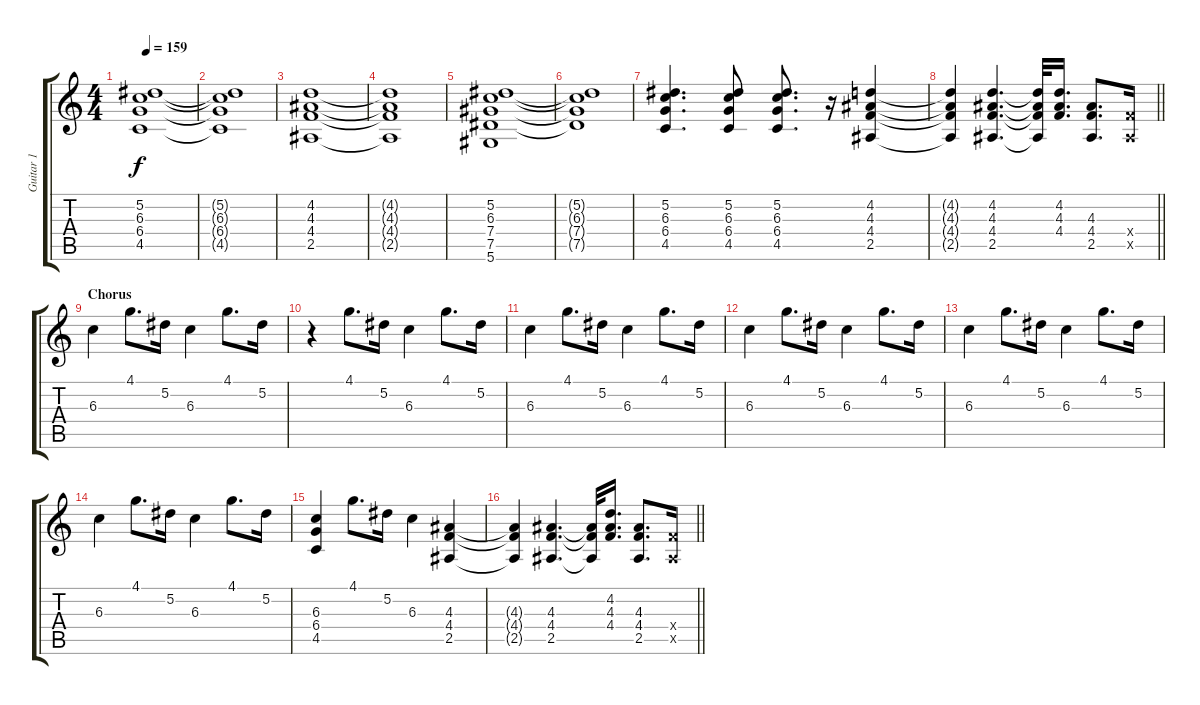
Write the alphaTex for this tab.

\track ("Guitar 1" "Guitar 1") {instrument distortionguitar}
\staff {score tabs}
\tuning (Eb4 Bb3 Gb3 Db3 Ab2 Eb2) {hide}
\ts (4 4)
\tempo 159
\clef g2
\ks c
(5.2 6.3 6.4 4.5).1{dy f} |
(5.2{t} 6.3{t} 6.4{t} 4.5{t}).1 |
(4.2 4.3 4.4 2.5).1 |
(4.2{t} 4.3{t} 4.4{t} 2.5{t}).1 |
(5.2 6.3 7.4 7.5 5.6).1 |
(5.2{t} 6.3{t} 7.4{t} 7.5{t}).1 |
(5.2 6.3 6.4 4.5).4{d} (5.2 6.3 6.4 4.5).8 (5.2 6.3 6.4 4.5).8{d} r.16 (4.2 4.3 4.4 2.5).4 |
\barLineRight lightlight
(4.2{t} 4.3{t} 4.4{t} 2.5{t}).4 (4.2 4.3 4.4 2.5).4{d} (4.2{t} 4.3{t} 4.4{t} 2.5{t}).32 (4.2 4.3 4.4).16{d} (4.3 4.4 2.5).8{d} (4.4{x} 2.5{x}).16 |
\section ("" "Chorus")
6.3.4{volume 5} 4.1.8{d} 5.2.16 6.3.4 4.1.8{d} 5.2.16 |
r.4 4.1.8{d} 5.2.16 6.3.4 4.1.8{d} 5.2.16 |
6.3.4 4.1.8{d} 5.2.16 6.3.4 4.1.8{d} 5.2.16 |
6.3.4 4.1.8{d} 5.2.16 6.3.4 4.1.8{d} 5.2.16 |
6.3.4 4.1.8{d} 5.2.16 6.3.4 4.1.8{d} 5.2.16 |
6.3.4 4.1.8{d} 5.2.16 6.3.4 4.1.8{d} 5.2.16 |
(6.3 6.4 4.5).4 4.1.8{d} 5.2.16 6.3.4 (4.3 4.4 2.5).4 |
\barLineRight lightlight
(4.3{t} 4.4{t} 2.5{t}).4 (4.3 4.4 2.5).4{d} (4.3{t} 4.4{t} 2.5{t}).32 (4.2 4.3 4.4).16{d} (4.3 4.4 2.5).8{d} (4.4{x} 2.5{x}).16
